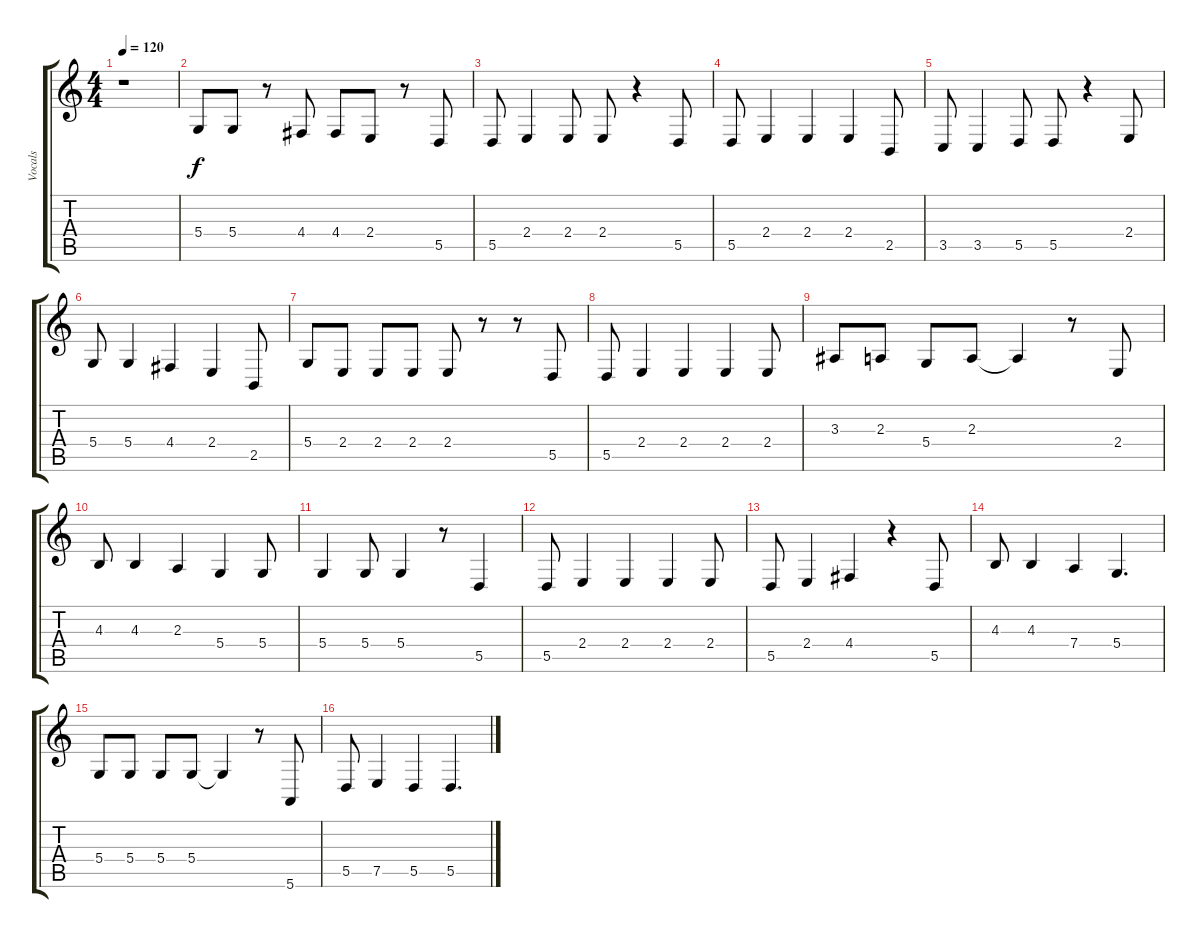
\track ("Vocals" "Vocals") {instrument synthvoice}
\staff {score tabs}
\tuning (E4 B3 G3 D3 A2 E2) {hide}
\ts (4 4)
\tempo 120
\clef g2
\ks c
r.1{dy f} |
5.4.8 5.4.8 r.8 4.4.8 4.4.8 2.4.8 r.8 5.5.8 |
5.5.8 2.4.4 2.4.8 2.4.8 r.4 5.5.8 |
5.5.8 2.4.4 2.4.4 2.4.4 2.5.8 |
3.5.8 3.5.4 5.5.8 5.5.8 r.4 2.4.8 |
5.4.8 5.4.4 4.4.4 2.4.4 2.5.8 |
5.4.8 2.4.8 2.4.8 2.4.8 2.4.8 r.8 r.8 5.5.8 |
5.5.8 2.4.4 2.4.4 2.4.4 2.4.8 |
3.3.8 2.3.8 5.4.8 2.3.8 2.3{t}.4 r.8 2.4.8 |
4.3.8 4.3.4 2.3.4 5.4.4 5.4.8 |
5.4.4 5.4.8 5.4.4 r.8 5.5.4 |
5.5.8 2.4.4 2.4.4 2.4.4 2.4.8 |
5.5.8 2.4.4 4.4.4 r.4 5.5.8 |
4.3.8 4.3.4 7.4.4 5.4.4{d} |
5.4.8 5.4.8 5.4.8 5.4.8 5.4{t}.4 r.8 5.6.8 |
5.5.8 7.5.4 5.5.4 5.5.4{d}
